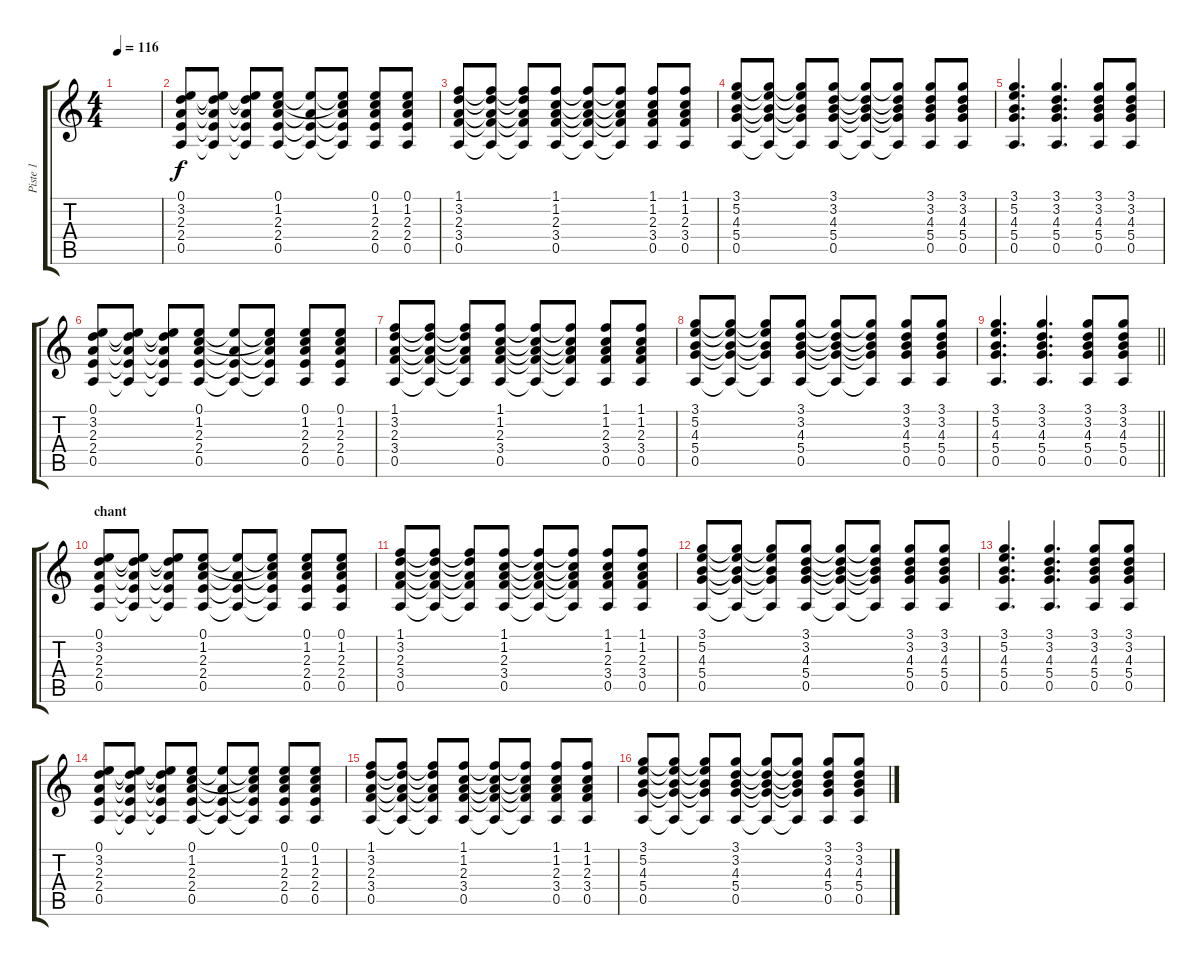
\track ("Piste 1" "Piste 1") {instrument acousticguitarsteel}
\staff {score tabs}
\tuning (E4 B3 G3 D3 A2 E2) {hide}
\ts (4 4)
\tempo 116
\clef g2
\ks c
|
(0.1 3.2 2.3 2.4 0.5).8 (0.1{t} 3.2{t} 2.3{t} 2.4{t} 0.5{t}).8 (0.1{t} 3.2{t} 2.3{t} 2.4{t} 0.5{t}).8 (0.1 1.2 2.3 2.4 0.5).8 (0.1{t} 2.3{t} 2.4{t} 0.5{t}).8 (0.1{t} 1.2{t} 2.3{t} 2.4{t} 0.5{t}).8 (0.1 1.2 2.3 2.4 0.5).8 (0.1 1.2 2.3 2.4 0.5).8 |
(1.1 3.2 2.3 3.4 0.5).8 (1.1{t} 3.2{t} 2.3{t} 3.4{t} 0.5{t}).8 (1.1{t} 3.2{t} 2.3{t} 3.4{t} 0.5{t}).8 (1.1 1.2 2.3 3.4 0.5).8 (1.1{t} 1.2{t} 2.3{t} 3.4{t} 0.5{t}).8 (1.1{t} 1.2{t} 2.3{t} 3.4{t} 0.5{t}).8 (1.1 1.2 2.3 3.4 0.5).8 (1.1 1.2 2.3 3.4 0.5).8 |
(3.1 5.2 4.3 5.4 0.5).8 (3.1{t} 5.2{t} 4.3{t} 5.4{t} 0.5{t}).8 (3.1{t} 5.2{t} 4.3{t} 5.4{t} 0.5{t}).8 (3.1 3.2 4.3 5.4 0.5).8 (3.1{t} 3.2{t} 4.3{t} 5.4{t} 0.5{t}).8 (3.1{t} 3.2{t} 4.3{t} 5.4{t} 0.5{t}).8 (3.1 3.2 4.3 5.4 0.5).8 (3.1 3.2 4.3 5.4 0.5).8 |
(3.1 5.2 4.3 5.4 0.5).4{d} (3.1 3.2 4.3 5.4 0.5).4{d} (3.1 3.2 4.3 5.4 0.5).8 (3.1 3.2 4.3 5.4 0.5).8 |
(0.1 3.2 2.3 2.4 0.5).8 (0.1{t} 3.2{t} 2.3{t} 2.4{t} 0.5{t}).8 (0.1{t} 3.2{t} 2.3{t} 2.4{t} 0.5{t}).8 (0.1 1.2 2.3 2.4 0.5).8 (0.1{t} 2.3{t} 2.4{t} 0.5{t}).8 (0.1{t} 1.2{t} 2.3{t} 2.4{t} 0.5{t}).8 (0.1 1.2 2.3 2.4 0.5).8 (0.1 1.2 2.3 2.4 0.5).8 |
(1.1 3.2 2.3 3.4 0.5).8 (1.1{t} 3.2{t} 2.3{t} 3.4{t} 0.5{t}).8 (1.1{t} 3.2{t} 2.3{t} 3.4{t} 0.5{t}).8 (1.1 1.2 2.3 3.4 0.5).8 (1.1{t} 1.2{t} 2.3{t} 3.4{t} 0.5{t}).8 (1.1{t} 1.2{t} 2.3{t} 3.4{t} 0.5{t}).8 (1.1 1.2 2.3 3.4 0.5).8 (1.1 1.2 2.3 3.4 0.5).8 |
(3.1 5.2 4.3 5.4 0.5).8 (3.1{t} 5.2{t} 4.3{t} 5.4{t} 0.5{t}).8 (3.1{t} 5.2{t} 4.3{t} 5.4{t} 0.5{t}).8 (3.1 3.2 4.3 5.4 0.5).8 (3.1{t} 3.2{t} 4.3{t} 5.4{t} 0.5{t}).8 (3.1{t} 3.2{t} 4.3{t} 5.4{t} 0.5{t}).8 (3.1 3.2 4.3 5.4 0.5).8 (3.1 3.2 4.3 5.4 0.5).8 |
\barLineRight lightlight
(3.1 5.2 4.3 5.4 0.5).4{d} (3.1 3.2 4.3 5.4 0.5).4{d} (3.1 3.2 4.3 5.4 0.5).8 (3.1 3.2 4.3 5.4 0.5).8 |
\section ("" "chant")
(0.1 3.2 2.3 2.4 0.5).8 (0.1{t} 3.2{t} 2.3{t} 2.4{t} 0.5{t}).8 (0.1{t} 3.2{t} 2.3{t} 2.4{t} 0.5{t}).8 (0.1 1.2 2.3 2.4 0.5).8 (0.1{t} 2.3{t} 2.4{t} 0.5{t}).8 (0.1{t} 1.2{t} 2.3{t} 2.4{t} 0.5{t}).8 (0.1 1.2 2.3 2.4 0.5).8 (0.1 1.2 2.3 2.4 0.5).8 |
(1.1 3.2 2.3 3.4 0.5).8 (1.1{t} 3.2{t} 2.3{t} 3.4{t} 0.5{t}).8 (1.1{t} 3.2{t} 2.3{t} 3.4{t} 0.5{t}).8 (1.1 1.2 2.3 3.4 0.5).8 (1.1{t} 1.2{t} 2.3{t} 3.4{t} 0.5{t}).8 (1.1{t} 1.2{t} 2.3{t} 3.4{t} 0.5{t}).8 (1.1 1.2 2.3 3.4 0.5).8 (1.1 1.2 2.3 3.4 0.5).8 |
(3.1 5.2 4.3 5.4 0.5).8 (3.1{t} 5.2{t} 4.3{t} 5.4{t} 0.5{t}).8 (3.1{t} 5.2{t} 4.3{t} 5.4{t} 0.5{t}).8 (3.1 3.2 4.3 5.4 0.5).8 (3.1{t} 3.2{t} 4.3{t} 5.4{t} 0.5{t}).8 (3.1{t} 3.2{t} 4.3{t} 5.4{t} 0.5{t}).8 (3.1 3.2 4.3 5.4 0.5).8 (3.1 3.2 4.3 5.4 0.5).8 |
(3.1 5.2 4.3 5.4 0.5).4{d} (3.1 3.2 4.3 5.4 0.5).4{d} (3.1 3.2 4.3 5.4 0.5).8 (3.1 3.2 4.3 5.4 0.5).8 |
(0.1 3.2 2.3 2.4 0.5).8 (0.1{t} 3.2{t} 2.3{t} 2.4{t} 0.5{t}).8 (0.1{t} 3.2{t} 2.3{t} 2.4{t} 0.5{t}).8 (0.1 1.2 2.3 2.4 0.5).8 (0.1{t} 2.3{t} 2.4{t} 0.5{t}).8 (0.1{t} 1.2{t} 2.3{t} 2.4{t} 0.5{t}).8 (0.1 1.2 2.3 2.4 0.5).8 (0.1 1.2 2.3 2.4 0.5).8 |
(1.1 3.2 2.3 3.4 0.5).8 (1.1{t} 3.2{t} 2.3{t} 3.4{t} 0.5{t}).8 (1.1{t} 3.2{t} 2.3{t} 3.4{t} 0.5{t}).8 (1.1 1.2 2.3 3.4 0.5).8 (1.1{t} 1.2{t} 2.3{t} 3.4{t} 0.5{t}).8 (1.1{t} 1.2{t} 2.3{t} 3.4{t} 0.5{t}).8 (1.1 1.2 2.3 3.4 0.5).8 (1.1 1.2 2.3 3.4 0.5).8 |
(3.1 5.2 4.3 5.4 0.5).8 (3.1{t} 5.2{t} 4.3{t} 5.4{t} 0.5{t}).8 (3.1{t} 5.2{t} 4.3{t} 5.4{t} 0.5{t}).8 (3.1 3.2 4.3 5.4 0.5).8 (3.1{t} 3.2{t} 4.3{t} 5.4{t} 0.5{t}).8 (3.1{t} 3.2{t} 4.3{t} 5.4{t} 0.5{t}).8 (3.1 3.2 4.3 5.4 0.5).8 (3.1 3.2 4.3 5.4 0.5).8
